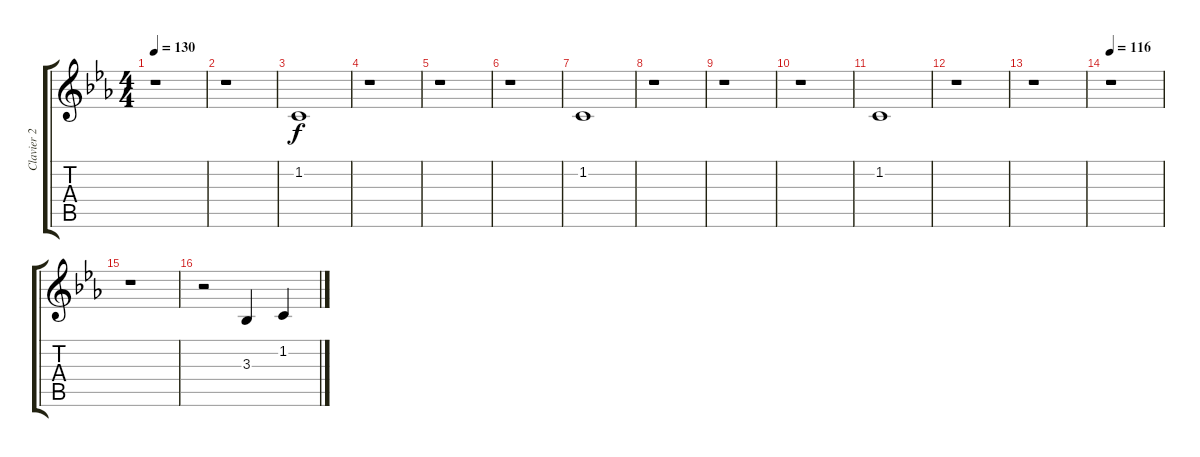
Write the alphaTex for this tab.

\track ("Clavier 2" "Clavier 2") {instrument tubularbells}
\staff {score tabs}
\tuning (E4 B3 G3 D3 A2 E2) {hide}
\ts (4 4)
\tempo 130
\clef g2
\ks eb
r.1{dy f} |
r.1 |
1.2.1 |
r.1 |
r.1 |
r.1 |
1.2.1 |
r.1 |
r.1 |
r.1 |
1.2.1 |
r.1 |
r.1 |
\tempo 116
r.1 |
r.1 |
r.2{instrument churchorgan} 3.3.4 1.2.4
